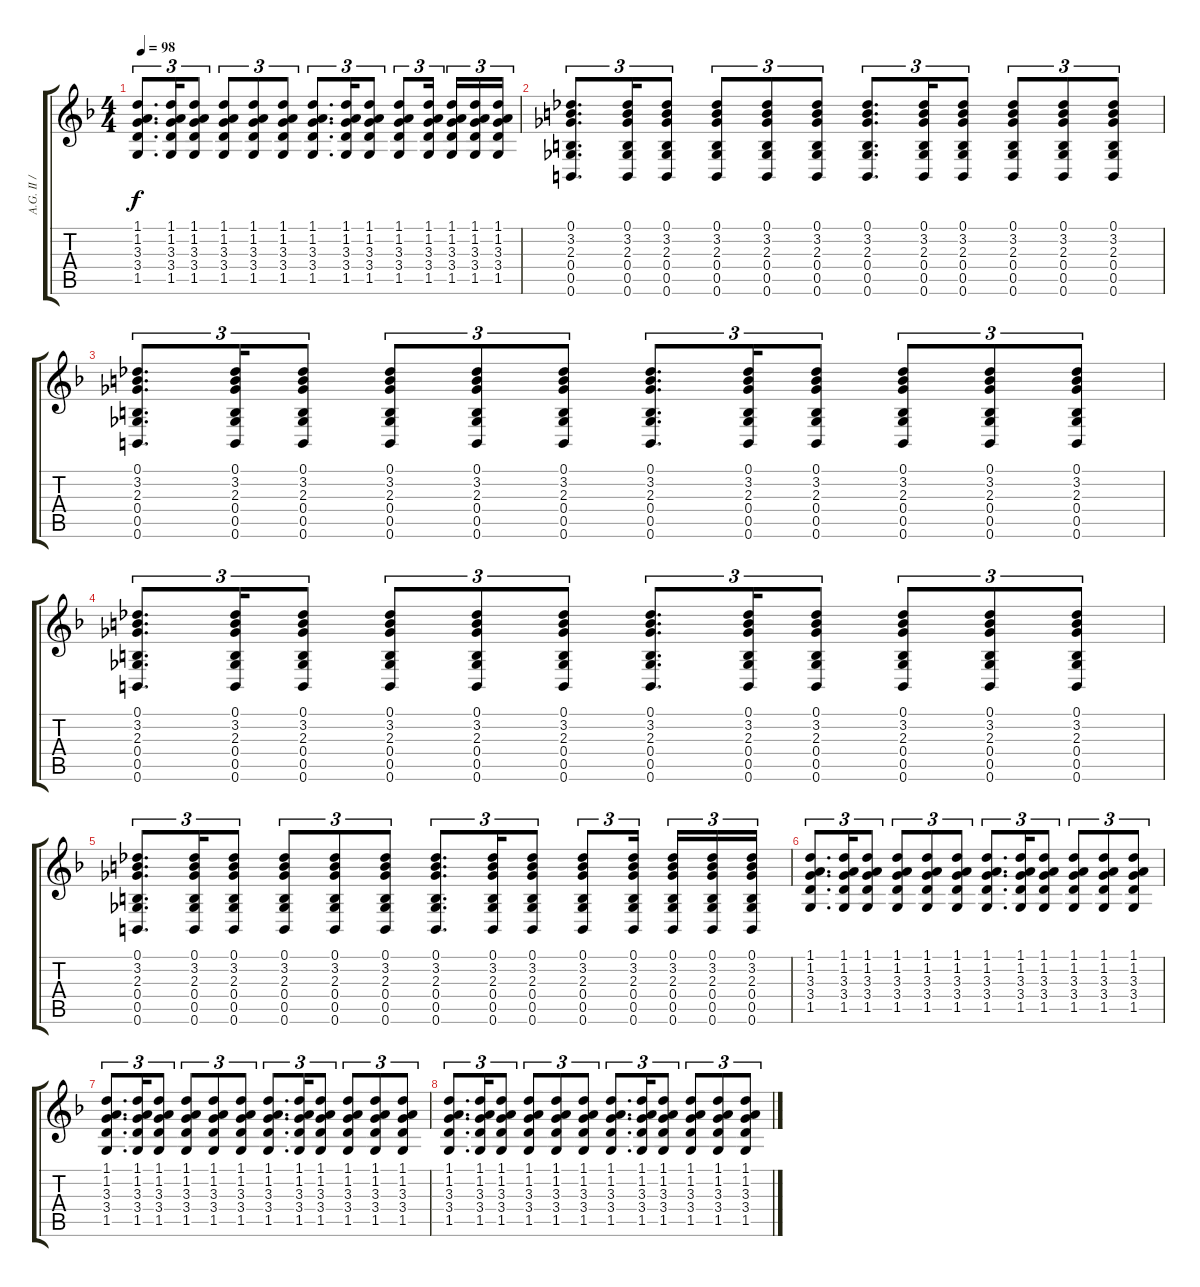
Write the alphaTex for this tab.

\track ("A.G. II / E.G. 1 - Uruha" "A.G. II / ") {instrument acousticguitarsteel}
\staff {score tabs}
\tuning (Db4 Ab3 E3 B2 Gb2 B1) {hide}
\ts (4 4)
\tempo 98
\clef g2
\ks f
(1.1 1.2 3.3 3.4 1.5).8{d tu (3 2) dy f} (1.1 1.2 3.3 3.4 1.5).16{tu (3 2)} (1.1 1.2 3.3 3.4 1.5).8{tu (3 2)} (1.1 1.2 3.3 3.4 1.5).8{tu (3 2)} (1.1 1.2 3.3 3.4 1.5).8{tu (3 2)} (1.1 1.2 3.3 3.4 1.5).8{tu (3 2)} (1.1 1.2 3.3 3.4 1.5).8{d tu (3 2)} (1.1 1.2 3.3 3.4 1.5).16{tu (3 2)} (1.1 1.2 3.3 3.4 1.5).8{tu (3 2)} (1.1 1.2 3.3 3.4 1.5).8{tu (3 2)} (1.1 1.2 3.3 3.4 1.5).16{tu (3 2) beam splitsecondary} (1.1 1.2 3.3 3.4 1.5).16{tu (3 2)} (1.1 1.2 3.3 3.4 1.5).16{tu (3 2)} (1.1 1.2 3.3 3.4 1.5).16{tu (3 2)} |
(0.1 3.2 2.3 0.4 0.5 0.6).8{d tu (3 2)} (0.1 3.2 2.3 0.4 0.5 0.6).16{tu (3 2)} (0.1 3.2 2.3 0.4 0.5 0.6).8{tu (3 2)} (0.1 3.2 2.3 0.4 0.5 0.6).8{tu (3 2)} (0.1 3.2 2.3 0.4 0.5 0.6).8{tu (3 2)} (0.1 3.2 2.3 0.4 0.5 0.6).8{tu (3 2)} (0.1 3.2 2.3 0.4 0.5 0.6).8{d tu (3 2)} (0.1 3.2 2.3 0.4 0.5 0.6).16{tu (3 2)} (0.1 3.2 2.3 0.4 0.5 0.6).8{tu (3 2)} (0.1 3.2 2.3 0.4 0.5 0.6).8{tu (3 2)} (0.1 3.2 2.3 0.4 0.5 0.6).8{tu (3 2)} (0.1 3.2 2.3 0.4 0.5 0.6).8{tu (3 2)} |
(0.1 3.2 2.3 0.4 0.5 0.6).8{d tu (3 2)} (0.1 3.2 2.3 0.4 0.5 0.6).16{tu (3 2)} (0.1 3.2 2.3 0.4 0.5 0.6).8{tu (3 2)} (0.1 3.2 2.3 0.4 0.5 0.6).8{tu (3 2)} (0.1 3.2 2.3 0.4 0.5 0.6).8{tu (3 2)} (0.1 3.2 2.3 0.4 0.5 0.6).8{tu (3 2)} (0.1 3.2 2.3 0.4 0.5 0.6).8{d tu (3 2)} (0.1 3.2 2.3 0.4 0.5 0.6).16{tu (3 2)} (0.1 3.2 2.3 0.4 0.5 0.6).8{tu (3 2)} (0.1 3.2 2.3 0.4 0.5 0.6).8{tu (3 2)} (0.1 3.2 2.3 0.4 0.5 0.6).8{tu (3 2)} (0.1 3.2 2.3 0.4 0.5 0.6).8{tu (3 2)} |
(0.1 3.2 2.3 0.4 0.5 0.6).8{d tu (3 2)} (0.1 3.2 2.3 0.4 0.5 0.6).16{tu (3 2)} (0.1 3.2 2.3 0.4 0.5 0.6).8{tu (3 2)} (0.1 3.2 2.3 0.4 0.5 0.6).8{tu (3 2)} (0.1 3.2 2.3 0.4 0.5 0.6).8{tu (3 2)} (0.1 3.2 2.3 0.4 0.5 0.6).8{tu (3 2)} (0.1 3.2 2.3 0.4 0.5 0.6).8{d tu (3 2)} (0.1 3.2 2.3 0.4 0.5 0.6).16{tu (3 2)} (0.1 3.2 2.3 0.4 0.5 0.6).8{tu (3 2)} (0.1 3.2 2.3 0.4 0.5 0.6).8{tu (3 2)} (0.1 3.2 2.3 0.4 0.5 0.6).8{tu (3 2)} (0.1 3.2 2.3 0.4 0.5 0.6).8{tu (3 2)} |
(0.1 3.2 2.3 0.4 0.5 0.6).8{d tu (3 2)} (0.1 3.2 2.3 0.4 0.5 0.6).16{tu (3 2)} (0.1 3.2 2.3 0.4 0.5 0.6).8{tu (3 2)} (0.1 3.2 2.3 0.4 0.5 0.6).8{tu (3 2)} (0.1 3.2 2.3 0.4 0.5 0.6).8{tu (3 2)} (0.1 3.2 2.3 0.4 0.5 0.6).8{tu (3 2)} (0.1 3.2 2.3 0.4 0.5 0.6).8{d tu (3 2)} (0.1 3.2 2.3 0.4 0.5 0.6).16{tu (3 2)} (0.1 3.2 2.3 0.4 0.5 0.6).8{tu (3 2)} (0.1 3.2 2.3 0.4 0.5 0.6).8{tu (3 2)} (0.1 3.2 2.3 0.4 0.5 0.6).16{tu (3 2) beam splitsecondary} (0.1 3.2 2.3 0.4 0.5 0.6).16{tu (3 2)} (0.1 3.2 2.3 0.4 0.5 0.6).16{tu (3 2)} (0.1 3.2 2.3 0.4 0.5 0.6).16{tu (3 2)} |
(1.1 1.2 3.3 3.4 1.5).8{d tu (3 2)} (1.1 1.2 3.3 3.4 1.5).16{tu (3 2)} (1.1 1.2 3.3 3.4 1.5).8{tu (3 2)} (1.1 1.2 3.3 3.4 1.5).8{tu (3 2)} (1.1 1.2 3.3 3.4 1.5).8{tu (3 2)} (1.1 1.2 3.3 3.4 1.5).8{tu (3 2)} (1.1 1.2 3.3 3.4 1.5).8{d tu (3 2)} (1.1 1.2 3.3 3.4 1.5).16{tu (3 2)} (1.1 1.2 3.3 3.4 1.5).8{tu (3 2)} (1.1 1.2 3.3 3.4 1.5).8{tu (3 2)} (1.1 1.2 3.3 3.4 1.5).8{tu (3 2)} (1.1 1.2 3.3 3.4 1.5).8{tu (3 2)} |
(1.1 1.2 3.3 3.4 1.5).8{d tu (3 2)} (1.1 1.2 3.3 3.4 1.5).16{tu (3 2)} (1.1 1.2 3.3 3.4 1.5).8{tu (3 2)} (1.1 1.2 3.3 3.4 1.5).8{tu (3 2)} (1.1 1.2 3.3 3.4 1.5).8{tu (3 2)} (1.1 1.2 3.3 3.4 1.5).8{tu (3 2)} (1.1 1.2 3.3 3.4 1.5).8{d tu (3 2)} (1.1 1.2 3.3 3.4 1.5).16{tu (3 2)} (1.1 1.2 3.3 3.4 1.5).8{tu (3 2)} (1.1 1.2 3.3 3.4 1.5).8{tu (3 2)} (1.1 1.2 3.3 3.4 1.5).8{tu (3 2)} (1.1 1.2 3.3 3.4 1.5).8{tu (3 2)} |
(1.1 1.2 3.3 3.4 1.5).8{d tu (3 2)} (1.1 1.2 3.3 3.4 1.5).16{tu (3 2)} (1.1 1.2 3.3 3.4 1.5).8{tu (3 2)} (1.1 1.2 3.3 3.4 1.5).8{tu (3 2)} (1.1 1.2 3.3 3.4 1.5).8{tu (3 2)} (1.1 1.2 3.3 3.4 1.5).8{tu (3 2)} (1.1 1.2 3.3 3.4 1.5).8{d tu (3 2)} (1.1 1.2 3.3 3.4 1.5).16{tu (3 2)} (1.1 1.2 3.3 3.4 1.5).8{tu (3 2)} (1.1 1.2 3.3 3.4 1.5).8{tu (3 2)} (1.1 1.2 3.3 3.4 1.5).8{tu (3 2)} (1.1 1.2 3.3 3.4 1.5).8{tu (3 2)}
